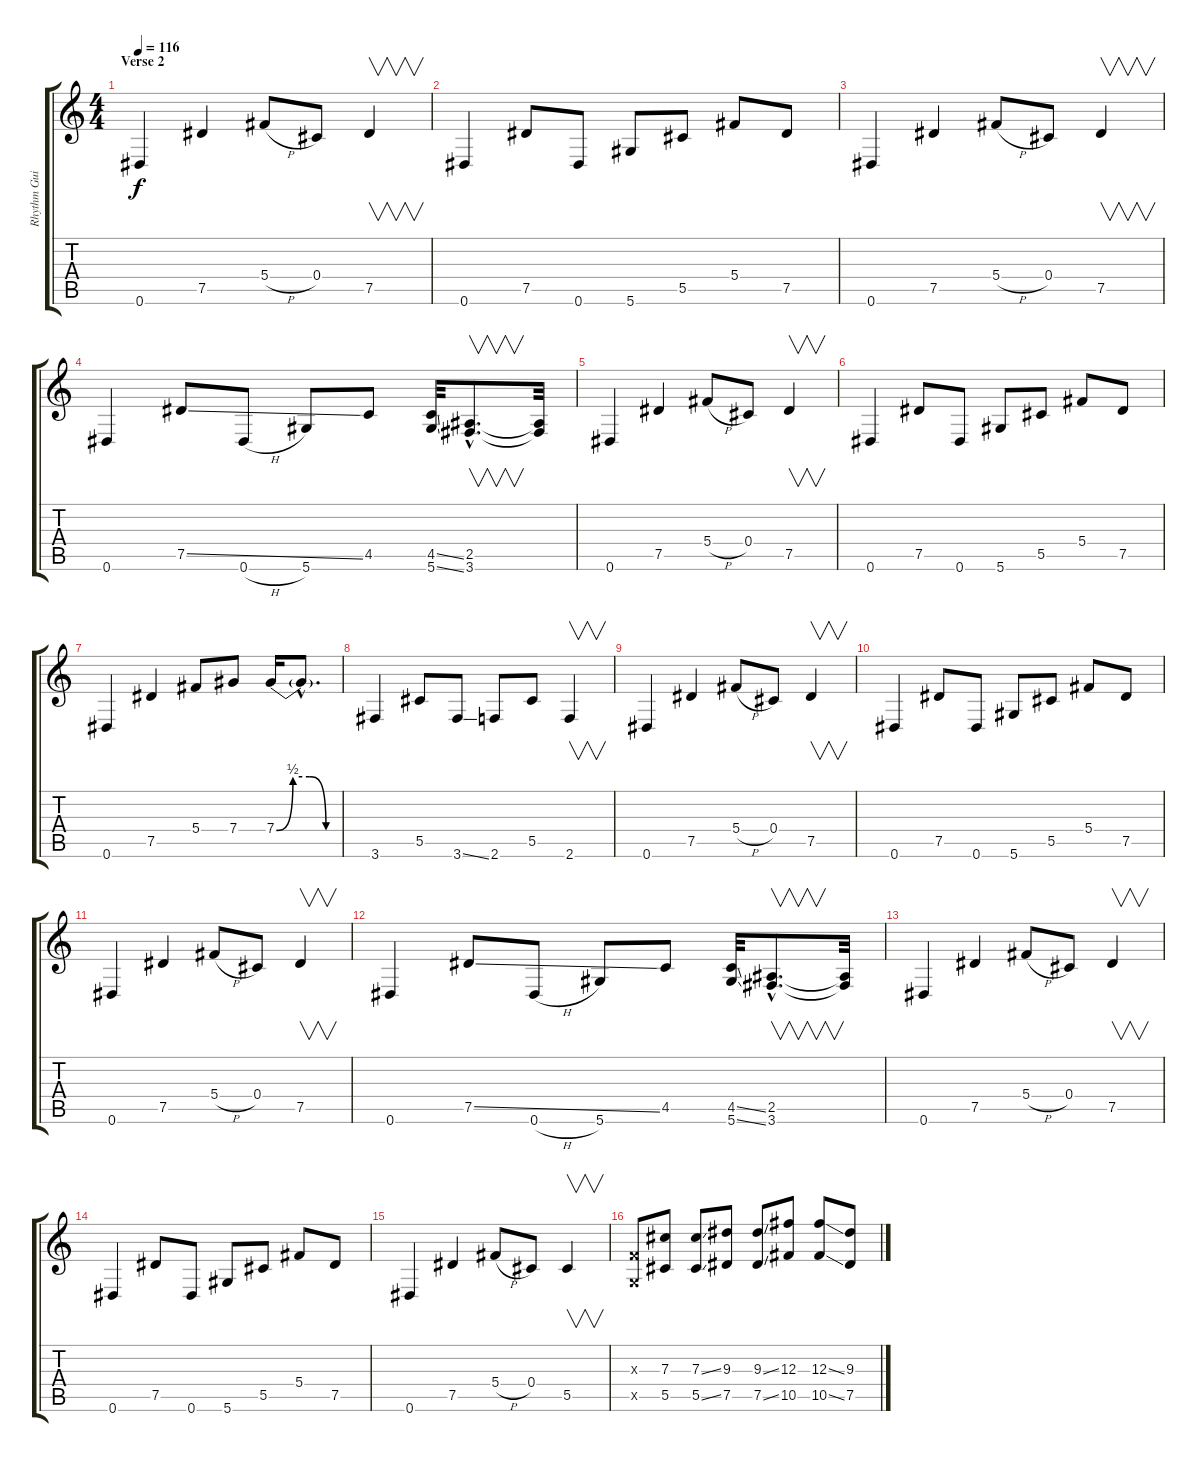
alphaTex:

\track ("Rhythm Guitar" "Rhythm Gui") {instrument electricguitarclean}
\staff {score tabs}
\tuning (Eb4 Bb3 Gb3 Db3 Ab2 Eb2) {hide}
\ts (4 4)
\section ("" "Verse 2")
\tempo 116
\clef g2
\ks c
0.6.4{dy f volume 16 instrument electricguitarclean} 7.5.4 5.4{h}.8 0.4.8 7.5.4{v} |
0.6.4 7.5.8 0.6.8 5.6.8 5.5.8 5.4.8 7.5.8 |
0.6.4 7.5.4 5.4{h}.8 0.4.8 7.5.4{v} |
0.6.4 7.5{ss}.8 0.6{h}.8 5.6.8 4.5.8 (4.5{ss} 5.6{ss}).32 (2.5{hac} 3.6{hac}).8{v d} (2.5{t} 3.6{t}).32 |
0.6.4 7.5.4 5.4{h}.8 0.4.8 7.5.4{v} |
0.6.4 7.5.8 0.6.8 5.6.8 5.5.8 5.4.8 7.5.8 |
0.6.4 7.5.4 5.4.8 7.4.8 7.4{be (custom 0 0 15 2 30 2 45 0 60 0)}.16 7.4{hac t}.8{d} |
3.6.4 5.5.8 3.6{ss}.8 2.6.8 5.5.8 2.6.4{v} |
0.6.4 7.5.4 5.4{h}.8 0.4.8 7.5.4{v} |
0.6.4 7.5.8 0.6.8 5.6.8 5.5.8 5.4.8 7.5.8 |
0.6.4 7.5.4 5.4{h}.8 0.4.8 7.5.4{v} |
0.6.4 7.5{ss}.8 0.6{h}.8 5.6.8 4.5.8 (4.5{ss} 5.6{ss}).32 (2.5{hac} 3.6{hac}).8{v d} (2.5{t} 3.6{t}).32 |
0.6.4 7.5.4 5.4{h}.8 0.4.8 7.5.4{v} |
0.6.4 7.5.8 0.6.8 5.6.8 5.5.8 5.4.8 7.5.8 |
0.6.4 7.5.4 5.4{h}.8 0.4.8 5.5.4{v} |
(-1.3{x} -1.5{x}).8 (7.3 5.5).8 (7.3{ss} 5.5{ss}).8 (9.3 7.5).8 (9.3{ss} 7.5{ss}).8 (12.3 10.5).8 (12.3{ss} 10.5{ss}).8 (9.3 7.5).8
